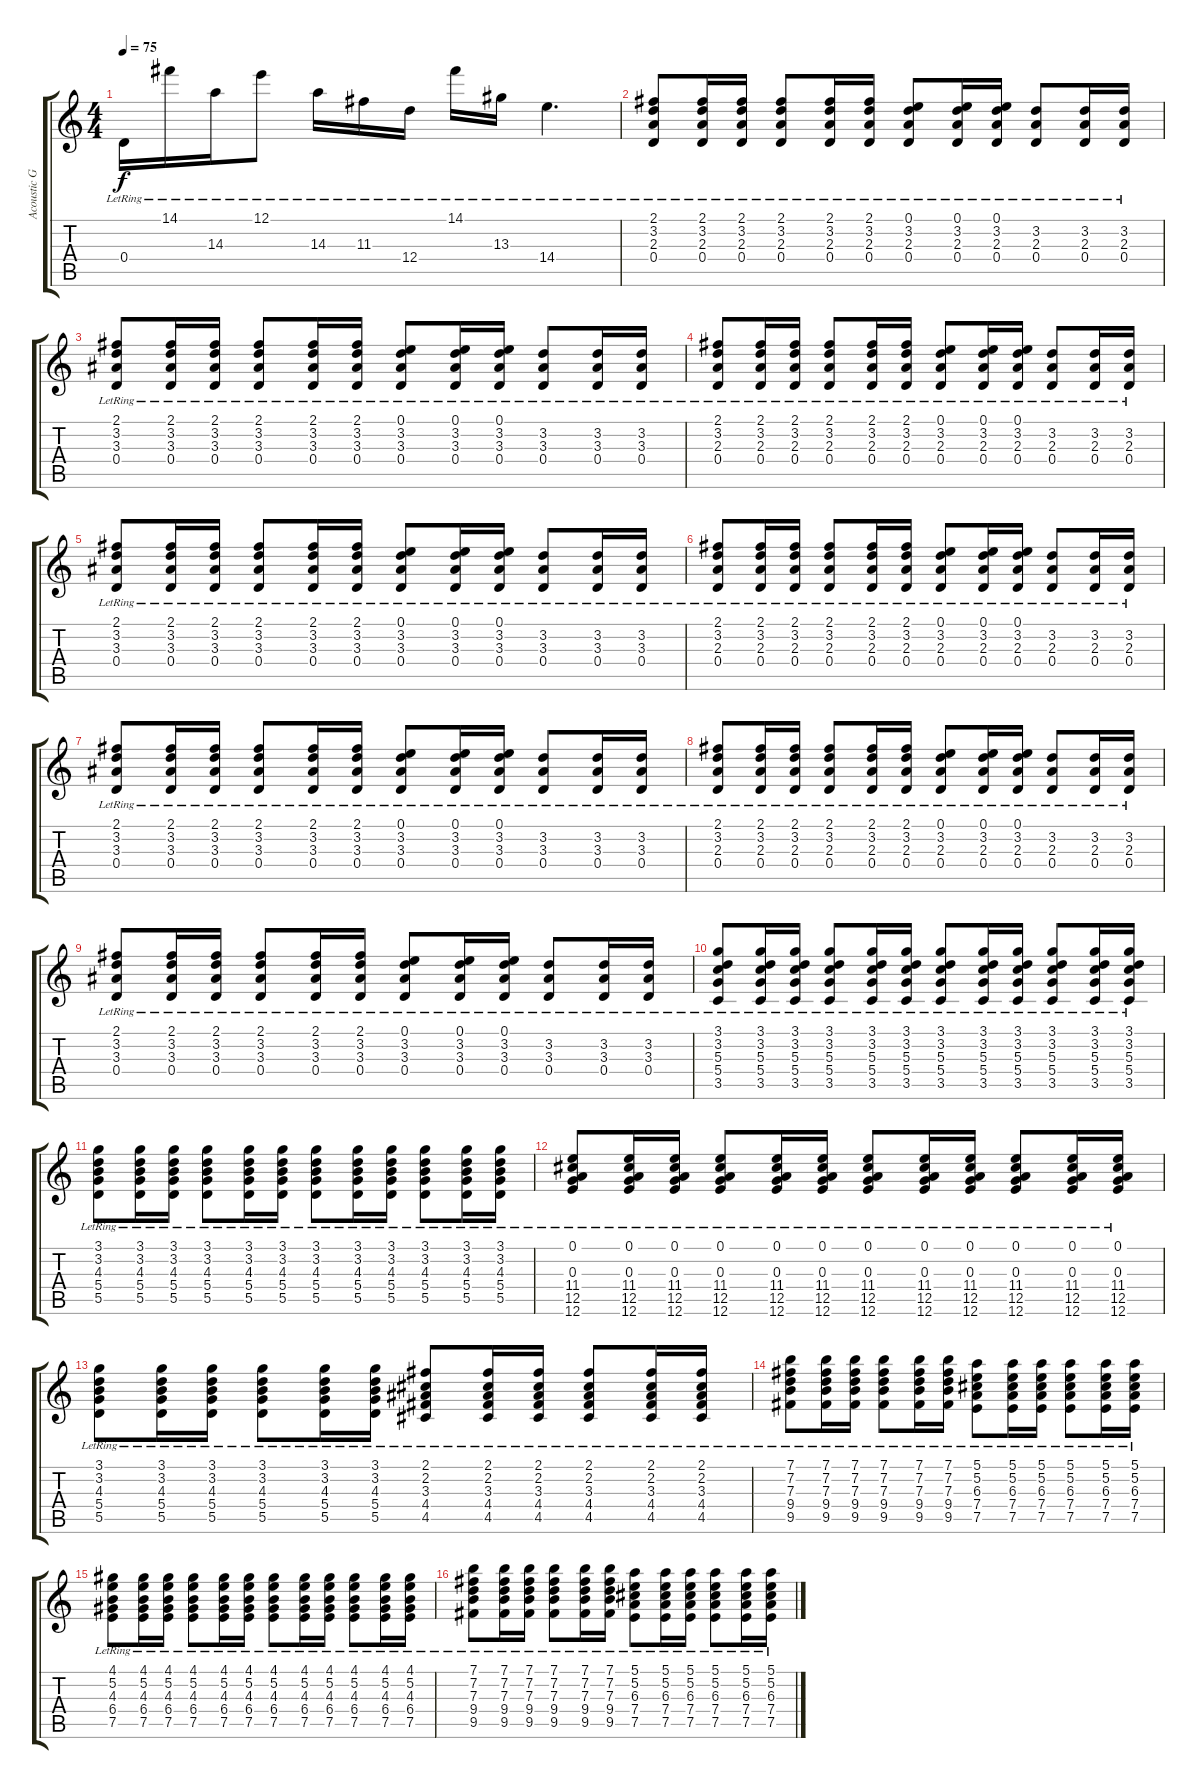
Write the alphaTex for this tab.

\track ("Acoustic Guitar" "Acoustic G") {instrument acousticguitarsteel}
\staff {score tabs}
\tuning (E4 B3 G3 D3 A2 E2) {hide}
\ts (4 4)
\tempo 75
\clef g2
\ks c
0.4{lr}.16{dy f} 14.1{lr}.16 14.3{lr}.16 12.1{lr}.8 14.3{lr}.16 11.3{lr}.16 12.4{lr}.16 14.1{lr}.16 13.3{lr}.16 14.4{lr}.4{d} |
(2.1{lr} 3.2{lr} 2.3{lr} 0.4{lr}).8 (2.1{lr} 3.2{lr} 2.3{lr} 0.4{lr}).16 (2.1{lr} 3.2{lr} 2.3{lr} 0.4{lr}).16 (2.1{lr} 3.2{lr} 2.3{lr} 0.4{lr}).8 (2.1{lr} 3.2{lr} 2.3{lr} 0.4{lr}).16 (2.1{lr} 3.2{lr} 2.3{lr} 0.4{lr}).16 (0.1{lr} 3.2{lr} 2.3{lr} 0.4{lr}).8 (0.1{lr} 3.2{lr} 2.3{lr} 0.4{lr}).16 (0.1{lr} 3.2{lr} 2.3{lr} 0.4{lr}).16 (3.2{lr} 2.3{lr} 0.4{lr}).8 (3.2{lr} 2.3{lr} 0.4{lr}).16 (3.2{lr} 2.3{lr} 0.4{lr}).16 |
(2.1{lr} 3.2{lr} 3.3{lr} 0.4{lr}).8 (2.1{lr} 3.2{lr} 3.3{lr} 0.4{lr}).16 (2.1{lr} 3.2{lr} 3.3{lr} 0.4{lr}).16 (2.1{lr} 3.2{lr} 3.3{lr} 0.4{lr}).8 (2.1{lr} 3.2{lr} 3.3{lr} 0.4{lr}).16 (2.1{lr} 3.2{lr} 3.3{lr} 0.4{lr}).16 (0.1{lr} 3.2{lr} 3.3{lr} 0.4{lr}).8 (0.1{lr} 3.2{lr} 3.3{lr} 0.4{lr}).16 (0.1{lr} 3.2{lr} 3.3{lr} 0.4{lr}).16 (3.2{lr} 3.3{lr} 0.4{lr}).8 (3.2{lr} 3.3{lr} 0.4{lr}).16 (3.2{lr} 3.3{lr} 0.4{lr}).16 |
(2.1{lr} 3.2{lr} 2.3{lr} 0.4{lr}).8 (2.1{lr} 3.2{lr} 2.3{lr} 0.4{lr}).16 (2.1{lr} 3.2{lr} 2.3{lr} 0.4{lr}).16 (2.1{lr} 3.2{lr} 2.3{lr} 0.4{lr}).8 (2.1{lr} 3.2{lr} 2.3{lr} 0.4{lr}).16 (2.1{lr} 3.2{lr} 2.3{lr} 0.4{lr}).16 (0.1{lr} 3.2{lr} 2.3{lr} 0.4{lr}).8 (0.1{lr} 3.2{lr} 2.3{lr} 0.4{lr}).16 (0.1{lr} 3.2{lr} 2.3{lr} 0.4{lr}).16 (3.2{lr} 2.3{lr} 0.4{lr}).8 (3.2{lr} 2.3{lr} 0.4{lr}).16 (3.2{lr} 2.3{lr} 0.4{lr}).16 |
(2.1{lr} 3.2{lr} 3.3{lr} 0.4{lr}).8 (2.1{lr} 3.2{lr} 3.3{lr} 0.4{lr}).16 (2.1{lr} 3.2{lr} 3.3{lr} 0.4{lr}).16 (2.1{lr} 3.2{lr} 3.3{lr} 0.4{lr}).8 (2.1{lr} 3.2{lr} 3.3{lr} 0.4{lr}).16 (2.1{lr} 3.2{lr} 3.3{lr} 0.4{lr}).16 (0.1{lr} 3.2{lr} 3.3{lr} 0.4{lr}).8 (0.1{lr} 3.2{lr} 3.3{lr} 0.4{lr}).16 (0.1{lr} 3.2{lr} 3.3{lr} 0.4{lr}).16 (3.2{lr} 3.3{lr} 0.4{lr}).8 (3.2{lr} 3.3{lr} 0.4{lr}).16 (3.2{lr} 3.3{lr} 0.4{lr}).16 |
(2.1{lr} 3.2{lr} 2.3{lr} 0.4{lr}).8 (2.1{lr} 3.2{lr} 2.3{lr} 0.4{lr}).16 (2.1{lr} 3.2{lr} 2.3{lr} 0.4{lr}).16 (2.1{lr} 3.2{lr} 2.3{lr} 0.4{lr}).8 (2.1{lr} 3.2{lr} 2.3{lr} 0.4{lr}).16 (2.1{lr} 3.2{lr} 2.3{lr} 0.4{lr}).16 (0.1{lr} 3.2{lr} 2.3{lr} 0.4{lr}).8 (0.1{lr} 3.2{lr} 2.3{lr} 0.4{lr}).16 (0.1{lr} 3.2{lr} 2.3{lr} 0.4{lr}).16 (3.2{lr} 2.3{lr} 0.4{lr}).8 (3.2{lr} 2.3{lr} 0.4{lr}).16 (3.2{lr} 2.3{lr} 0.4{lr}).16 |
(2.1{lr} 3.2{lr} 3.3{lr} 0.4{lr}).8 (2.1{lr} 3.2{lr} 3.3{lr} 0.4{lr}).16 (2.1{lr} 3.2{lr} 3.3{lr} 0.4{lr}).16 (2.1{lr} 3.2{lr} 3.3{lr} 0.4{lr}).8 (2.1{lr} 3.2{lr} 3.3{lr} 0.4{lr}).16 (2.1{lr} 3.2{lr} 3.3{lr} 0.4{lr}).16 (0.1{lr} 3.2{lr} 3.3{lr} 0.4{lr}).8 (0.1{lr} 3.2{lr} 3.3{lr} 0.4{lr}).16 (0.1{lr} 3.2{lr} 3.3{lr} 0.4{lr}).16 (3.2{lr} 3.3{lr} 0.4{lr}).8 (3.2{lr} 3.3{lr} 0.4{lr}).16 (3.2{lr} 3.3{lr} 0.4{lr}).16 |
(2.1{lr} 3.2{lr} 2.3{lr} 0.4{lr}).8 (2.1{lr} 3.2{lr} 2.3{lr} 0.4{lr}).16 (2.1{lr} 3.2{lr} 2.3{lr} 0.4{lr}).16 (2.1{lr} 3.2{lr} 2.3{lr} 0.4{lr}).8 (2.1{lr} 3.2{lr} 2.3{lr} 0.4{lr}).16 (2.1{lr} 3.2{lr} 2.3{lr} 0.4{lr}).16 (0.1{lr} 3.2{lr} 2.3{lr} 0.4{lr}).8 (0.1{lr} 3.2{lr} 2.3{lr} 0.4{lr}).16 (0.1{lr} 3.2{lr} 2.3{lr} 0.4{lr}).16 (3.2{lr} 2.3{lr} 0.4{lr}).8 (3.2{lr} 2.3{lr} 0.4{lr}).16 (3.2{lr} 2.3{lr} 0.4{lr}).16 |
(2.1{lr} 3.2{lr} 3.3{lr} 0.4{lr}).8 (2.1{lr} 3.2{lr} 3.3{lr} 0.4{lr}).16 (2.1{lr} 3.2{lr} 3.3{lr} 0.4{lr}).16 (2.1{lr} 3.2{lr} 3.3{lr} 0.4{lr}).8 (2.1{lr} 3.2{lr} 3.3{lr} 0.4{lr}).16 (2.1{lr} 3.2{lr} 3.3{lr} 0.4{lr}).16 (0.1{lr} 3.2{lr} 3.3{lr} 0.4{lr}).8 (0.1{lr} 3.2{lr} 3.3{lr} 0.4{lr}).16 (0.1{lr} 3.2{lr} 3.3{lr} 0.4{lr}).16 (3.2{lr} 3.3{lr} 0.4{lr}).8 (3.2{lr} 3.3{lr} 0.4{lr}).16 (3.2{lr} 3.3{lr} 0.4{lr}).16 |
(3.1{lr} 3.2{lr} 5.3{lr} 5.4{lr} 3.5{lr}).8 (3.1{lr} 3.2{lr} 5.3{lr} 5.4{lr} 3.5{lr}).16 (3.1{lr} 3.2{lr} 5.3{lr} 5.4{lr} 3.5{lr}).16 (3.1{lr} 3.2{lr} 5.3{lr} 5.4{lr} 3.5{lr}).8 (3.1{lr} 3.2{lr} 5.3{lr} 5.4{lr} 3.5{lr}).16 (3.1{lr} 3.2{lr} 5.3{lr} 5.4{lr} 3.5{lr}).16 (3.1{lr} 3.2{lr} 5.3{lr} 5.4{lr} 3.5{lr}).8 (3.1{lr} 3.2{lr} 5.3{lr} 5.4{lr} 3.5{lr}).16 (3.1{lr} 3.2{lr} 5.3{lr} 5.4{lr} 3.5{lr}).16 (3.1{lr} 3.2{lr} 5.3{lr} 5.4{lr} 3.5{lr}).8 (3.1{lr} 3.2{lr} 5.3{lr} 5.4{lr} 3.5{lr}).16 (3.1{lr} 3.2{lr} 5.3{lr} 5.4{lr} 3.5{lr}).16 |
(3.1{lr} 3.2{lr} 4.3{lr} 5.4{lr} 5.5{lr}).8 (3.1{lr} 3.2{lr} 4.3{lr} 5.4{lr} 5.5{lr}).16 (3.1{lr} 3.2{lr} 4.3{lr} 5.4{lr} 5.5{lr}).16 (3.1{lr} 3.2{lr} 4.3{lr} 5.4{lr} 5.5{lr}).8 (3.1{lr} 3.2{lr} 4.3{lr} 5.4{lr} 5.5{lr}).16 (3.1{lr} 3.2{lr} 4.3{lr} 5.4{lr} 5.5{lr}).16 (3.1{lr} 3.2{lr} 4.3{lr} 5.4{lr} 5.5{lr}).8 (3.1{lr} 3.2{lr} 4.3{lr} 5.4{lr} 5.5{lr}).16 (3.1{lr} 3.2{lr} 4.3{lr} 5.4{lr} 5.5{lr}).16 (3.1{lr} 3.2{lr} 4.3{lr} 5.4{lr} 5.5{lr}).8 (3.1{lr} 3.2{lr} 4.3{lr} 5.4{lr} 5.5{lr}).16 (3.1{lr} 3.2{lr} 4.3{lr} 5.4{lr} 5.5{lr}).16 |
(0.1{lr} 0.3{lr} 11.4{lr} 12.5{lr} 12.6).8 (0.1{lr} 0.3{lr} 11.4{lr} 12.5{lr} 12.6{lr}).16 (0.1{lr} 0.3{lr} 11.4{lr} 12.5{lr} 12.6{lr}).16 (0.1{lr} 0.3{lr} 11.4{lr} 12.5{lr} 12.6{lr}).8 (0.1{lr} 0.3{lr} 11.4{lr} 12.5{lr} 12.6{lr}).16 (0.1{lr} 0.3{lr} 11.4{lr} 12.5{lr} 12.6{lr}).16 (0.1{lr} 0.3{lr} 11.4{lr} 12.5{lr} 12.6{lr}).8 (0.1{lr} 0.3{lr} 11.4{lr} 12.5{lr} 12.6{lr}).16 (0.1{lr} 0.3{lr} 11.4{lr} 12.5{lr} 12.6{lr}).16 (0.1{lr} 0.3{lr} 11.4{lr} 12.5{lr} 12.6{lr}).8 (0.1{lr} 0.3{lr} 11.4{lr} 12.5{lr} 12.6{lr}).16 (0.1{lr} 0.3{lr} 11.4{lr} 12.5{lr} 12.6{lr}).16 |
(3.1 3.2{lr} 4.3{lr} 5.4{lr} 5.5{lr}).8 (3.1{lr} 3.2{lr} 4.3{lr} 5.4{lr} 5.5{lr}).16 (3.1{lr} 3.2{lr} 4.3{lr} 5.4{lr} 5.5{lr}).16 (3.1{lr} 3.2{lr} 4.3{lr} 5.4{lr} 5.5{lr}).8 (3.1{lr} 3.2{lr} 4.3{lr} 5.4{lr} 5.5{lr}).16 (3.1{lr} 3.2{lr} 4.3{lr} 5.4{lr} 5.5{lr}).16 (2.1{lr} 2.2{lr} 3.3{lr} 4.4{lr} 4.5{lr}).8 (2.1{lr} 2.2{lr} 3.3{lr} 4.4{lr} 4.5{lr}).16 (2.1{lr} 2.2{lr} 3.3{lr} 4.4{lr} 4.5{lr}).16 (2.1{lr} 2.2{lr} 3.3{lr} 4.4{lr} 4.5{lr}).8 (2.1{lr} 2.2{lr} 3.3{lr} 4.4{lr} 4.5{lr}).16 (2.1{lr} 2.2{lr} 3.3{lr} 4.4{lr} 4.5{lr}).16 |
(7.1{lr} 7.2{lr} 7.3{lr} 9.4{lr} 9.5{lr}).8 (7.1{lr} 7.2{lr} 7.3{lr} 9.4{lr} 9.5{lr}).16 (7.1{lr} 7.2{lr} 7.3{lr} 9.4{lr} 9.5{lr}).16 (7.1{lr} 7.2{lr} 7.3{lr} 9.4{lr} 9.5{lr}).8 (7.1{lr} 7.2{lr} 7.3{lr} 9.4{lr} 9.5{lr}).16 (7.1{lr} 7.2{lr} 7.3{lr} 9.4{lr} 9.5{lr}).16 (5.1{lr} 5.2{lr} 6.3{lr} 7.4{lr} 7.5{lr}).8 (5.1{lr} 5.2{lr} 6.3{lr} 7.4{lr} 7.5{lr}).16 (5.1{lr} 5.2{lr} 6.3{lr} 7.4{lr} 7.5{lr}).16 (5.1{lr} 5.2{lr} 6.3{lr} 7.4{lr} 7.5{lr}).8 (5.1{lr} 5.2{lr} 6.3{lr} 7.4{lr} 7.5{lr}).16 (5.1{lr} 5.2{lr} 6.3{lr} 7.4{lr} 7.5{lr}).16 |
(4.1{lr} 5.2{lr} 4.3{lr} 6.4{lr} 7.5{lr}).8 (4.1{lr} 5.2{lr} 4.3{lr} 6.4{lr} 7.5{lr}).16 (4.1{lr} 5.2{lr} 4.3{lr} 6.4{lr} 7.5{lr}).16 (4.1{lr} 5.2{lr} 4.3{lr} 6.4{lr} 7.5{lr}).8 (4.1{lr} 5.2{lr} 4.3{lr} 6.4{lr} 7.5{lr}).16 (4.1{lr} 5.2{lr} 4.3{lr} 6.4{lr} 7.5{lr}).16 (4.1{lr} 5.2{lr} 4.3{lr} 6.4{lr} 7.5{lr}).8 (4.1{lr} 5.2{lr} 4.3{lr} 6.4{lr} 7.5{lr}).16 (4.1{lr} 5.2{lr} 4.3{lr} 6.4{lr} 7.5{lr}).16 (4.1{lr} 5.2{lr} 4.3{lr} 6.4{lr} 7.5{lr}).8 (4.1{lr} 5.2{lr} 4.3{lr} 6.4{lr} 7.5{lr}).16 (4.1{lr} 5.2{lr} 4.3{lr} 6.4{lr} 7.5{lr}).16 |
(7.1{lr} 7.2{lr} 7.3{lr} 9.4{lr} 9.5{lr}).8 (7.1{lr} 7.2{lr} 7.3{lr} 9.4{lr} 9.5{lr}).16 (7.1{lr} 7.2{lr} 7.3{lr} 9.4{lr} 9.5{lr}).16 (7.1{lr} 7.2{lr} 7.3{lr} 9.4{lr} 9.5{lr}).8 (7.1{lr} 7.2{lr} 7.3{lr} 9.4{lr} 9.5{lr}).16 (7.1{lr} 7.2{lr} 7.3{lr} 9.4{lr} 9.5{lr}).16 (5.1{lr} 5.2{lr} 6.3{lr} 7.4{lr} 7.5{lr}).8 (5.1{lr} 5.2{lr} 6.3{lr} 7.4{lr} 7.5{lr}).16 (5.1{lr} 5.2{lr} 6.3{lr} 7.4{lr} 7.5{lr}).16 (5.1{lr} 5.2{lr} 6.3{lr} 7.4{lr} 7.5{lr}).8 (5.1{lr} 5.2{lr} 6.3{lr} 7.4{lr} 7.5{lr}).16 (5.1{lr} 5.2{lr} 6.3{lr} 7.4{lr} 7.5{lr}).16
